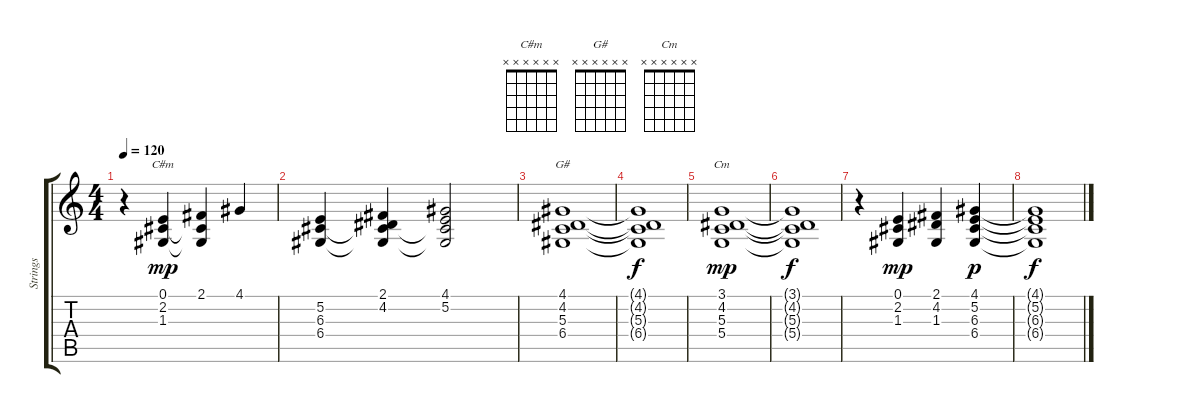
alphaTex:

\track ("Strings" "Strings") {instrument synthstrings1}
\staff {score tabs}
\tuning (E4 B3 G3 D3 A2 E2) {hide}
\chord ("C#m" x x x x x x)
\chord ("G#" x x x x x x)
\chord ("Cm" x x x x x x)
\ts (4 4)
\tempo 120
\clef g2
\ks c
r.4{dy mp} (0.1 2.2 1.3).4{ch "C#m" instrument synthstrings1} (2.1 2.2{t} 1.3{t}).4 4.1.4 |
(5.2 6.3 6.4).4 (2.1 4.2 6.3{t} 6.4{t}).4 (4.1 5.2 6.3{t} 6.4{t}).2 |
(4.1 4.2 5.3 6.4).1{ch "G#"} |
(4.1{t} 4.2{t} 5.3{t} 6.4{t}).1{dy f} |
(3.1 4.2 5.3 5.4).1{ch "Cm" dy mp} |
(3.1{t} 4.2{t} 5.3{t} 5.4{t}).1{dy f} |
r.4 (0.1 2.2 1.3).4{dy mp} (2.1 4.2 1.3).4 (4.1 5.2 6.3 6.4).4{dy p} |
(4.1{t} 5.2{t} 6.3{t} 6.4{t}).1{dy f}
